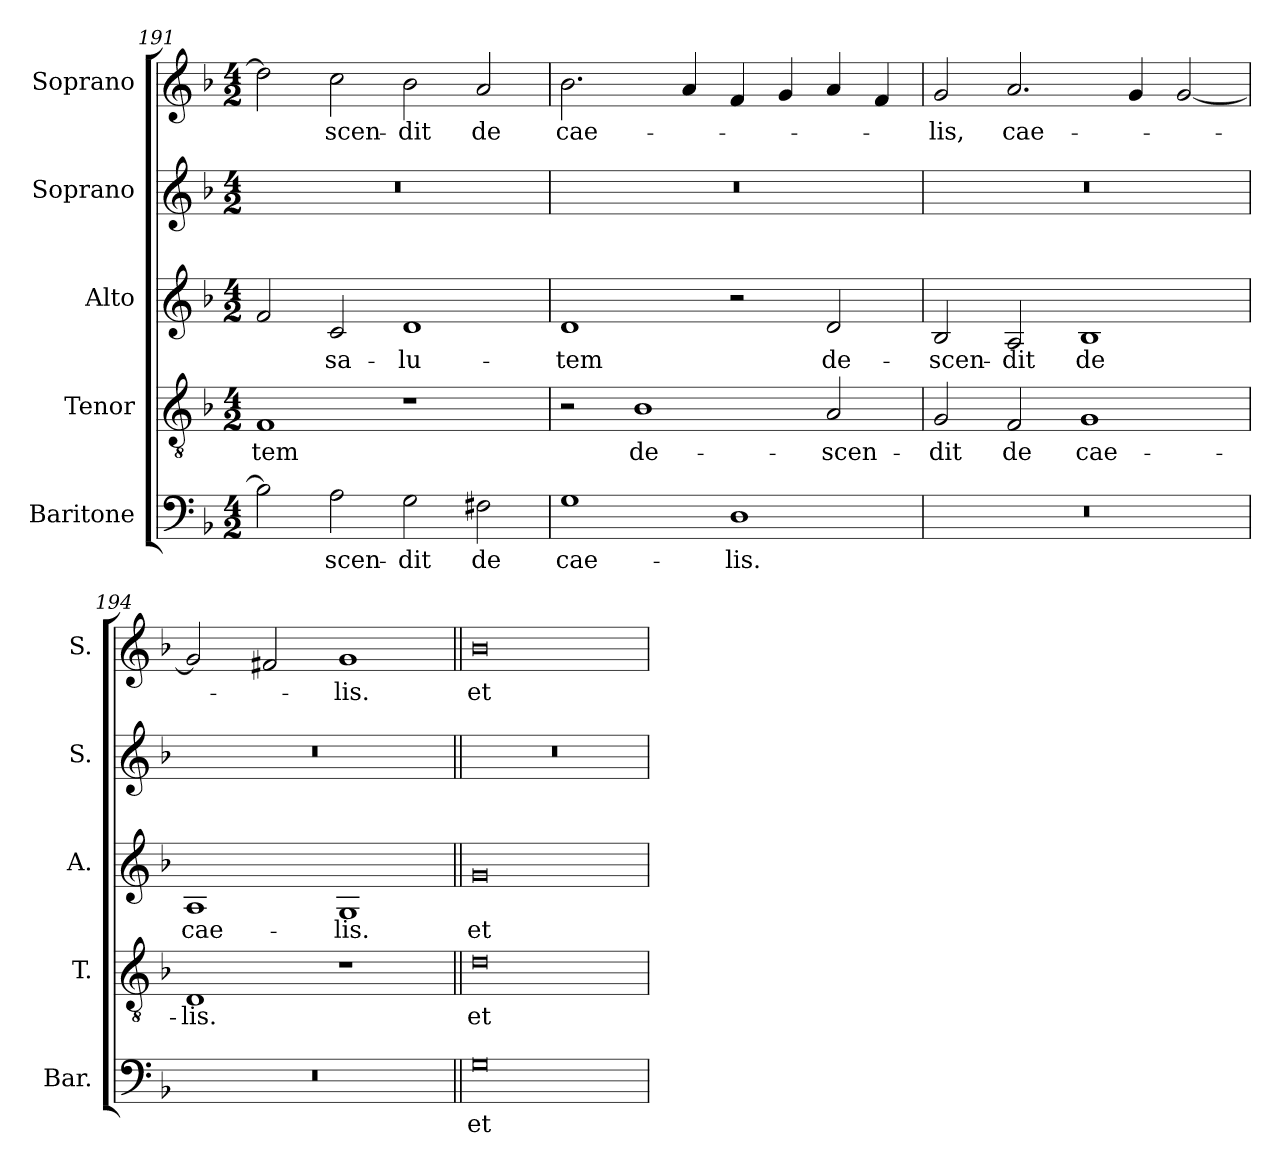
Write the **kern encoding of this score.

**kern	**text	**kern	**text	**kern	**text	**kern	**kern	**text
*part5	*part5	*part4	*part4	*part3	*part3	*part2	*part1	*part1
*staff5	*staff5	*staff4	*staff4	*staff3	*staff3	*staff2	*staff1	*staff1
*I"Baritone	*	*I"Tenor	*	*I"Alto	*	*I"Soprano	*I"Soprano	*
*I'Bar.	*	*I'T.	*	*I'A.	*	*I'S.	*I'S.	*
*clefF4	*	*clefGv2	*	*clefG2	*	*clefG2	*clefG2	*
*	*	*ITrd7c12	*	*	*	*	*	*
*k[b-]	*	*k[b-]	*	*k[b-]	*	*k[b-]	*k[b-]	*
*F:	*	*F:	*	*F:	*	*F:	*F:	*
*M4/2	*	*M4/2	*	*M4/2	*	*M4/2	*M4/2	*
=191	=191	=191	=191	=191	=191	=191	=191	=191
!	!	!	!LO:LY:b:color=#000000	!	!	!LO:N:vis=1	!	!
2B-i\]	.	1FFi	-tem	2fi/	.	0r	2ddi\]	.
!	!LO:LY:b:color=#000000	!	!	!	!	!	!	!
!	!	!	!	!	!LO:LY:b:color=#000000	!	!	!
!	!	!	!	!	!	!	!	!LO:LY:b:color=#000000
2Ai\	-scen-	.	.	2ci/	sa-	.	2cci\	-scen-
!	!LO:LY:b:color=#000000	!	!	!	!	!	!	!
!	!	!	!	!	!LO:LY:b:color=#000000	!	!	!
!	!	!	!	!	!	!	!	!LO:LY:b:color=#000000
2Gi\	-dit	1r	.	1di	-lu-	.	2b-i\	-dit
!	!LO:LY:b:color=#000000	!	!	!	!	!	!	!
!	!	!	!	!	!	!	!	!LO:LY:b:color=#000000
2F#Xi\	de	.	.	.	.	.	2ai/	de
=192	=192	=192	=192	=192	=192	=192	=192	=192
!	!LO:LY:b:color=#000000	!	!	!	!	!	!	!
!	!	!	!	!	!LO:LY:b:color=#000000	!LO:N:vis=1	!	!
!	!	!	!	!	!	!	!	!LO:LY:b:color=#000000
1Gi	cae-	2r	.	1di	-tem	0r	2.b-i\	cae-
!	!	!	!LO:LY:b:color=#000000	!	!	!	!	!
.	.	1BB-i	de-	.	.	.	.	.
.	.	.	.	.	.	.	4ai/	.
!	!LO:LY:b:color=#000000	!	!	!	!	!	!	!
1Di	-lis.	.	.	2r	.	.	4fi/	.
.	.	.	.	.	.	.	4gi/	.
!	!	!	!LO:LY:b:color=#000000	!	!	!	!	!
!	!	!	!	!	!LO:LY:b:color=#000000	!	!	!
.	.	2AAi/	-scen-	2di/	de-	.	4ai/	.
.	.	.	.	.	.	.	4fi/	.
=193	=193	=193	=193	=193	=193	=193	=193	=193
!LO:N:vis=1	!	!	!	!	!	!	!	!
!	!	!	!LO:LY:b:color=#000000	!	!	!	!	!
!	!	!	!	!	!LO:LY:b:color=#000000	!LO:N:vis=1	!	!
!	!	!	!	!	!	!	!	!LO:LY:b:color=#000000
0r	.	2GGi/	-dit	2B-i/	-scen-	0r	2gi/	-lis,
!	!	!	!LO:LY:b:color=#000000	!	!	!	!	!
!	!	!	!	!	!LO:LY:b:color=#000000	!	!	!
!	!	!	!	!	!	!	!	!LO:LY:b:color=#000000
.	.	2FFi/	de	2Ai/	-dit	.	2.ai/	cae-
!	!	!	!LO:LY:b:color=#000000	!	!	!	!	!
!	!	!	!	!	!LO:LY:b:color=#000000	!	!	!
.	.	1GGi	cae-	1B-i	de	.	.	.
.	.	.	.	.	.	.	4gi/	.
.	.	.	.	.	.	.	[2gi/	.
!!LO:PB:g=z
=194	=194	=194	=194	=194	=194	=194	=194	=194
!LO:N:vis=1	!	!	!	!	!	!	!	!
!	!	!	!LO:LY:b:color=#000000	!	!	!	!	!
!	!	!	!	!	!LO:LY:b:color=#000000	!LO:N:vis=1	!	!
0r	.	1DDi	-lis.	1Ai	cae-	0r	2gi/]	.
.	.	.	.	.	.	.	2f#Xi/	.
!	!	!	!	!	!LO:LY:b:color=#000000	!	!	!
!	!	!	!	!	!	!	!	!LO:LY:b:color=#000000
.	.	1r	.	1Gi	-lis.	.	1gi	-lis.
=195||	=195||	=195||	=195||	=195||	=195||	=195||	=195||	=195||
!	!LO:LY:b:color=#000000	!	!	!	!	!	!	!
!	!	!	!LO:LY:b:color=#000000	!	!	!	!	!
!	!	!	!	!	!LO:LY:b:color=#000000	!LO:N:vis=1	!	!
*	*	*	*	*	*	*	*MM184	*
!	!	!	!	!	!	!	!	!LO:LY:b:color=#000000
0Gi	et	0Di	et	0gi	et	0r	0b-i	et
=	=	=	=	=	=	=	=	=
*-	*-	*-	*-	*-	*-	*-	*-	*-
